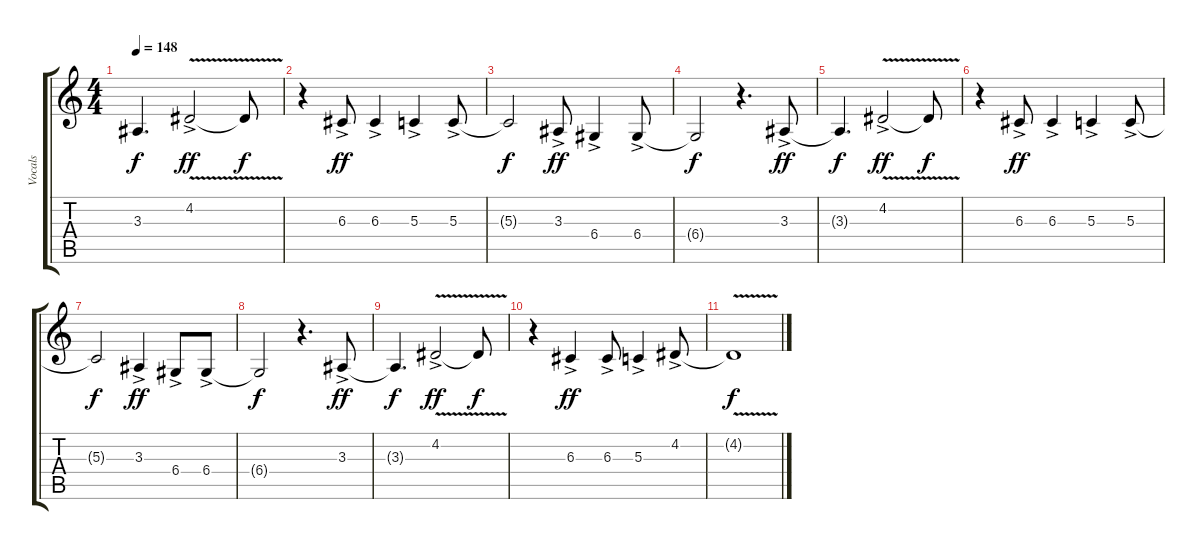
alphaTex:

\track ("Vocals" "Vocals") {instrument synthvoice}
\staff {score tabs}
\tuning (E4 B3 G3 D3 A2 E2) {hide}
\ts (4 4)
\tempo 148
\clef g2
\ks c
3.3{t}.4{d dy f} 4.2{v ac}.2{dy ff} 4.2{t}.8{dy f} |
r.4 6.3{ac}.8{dy ff} 6.3{ac}.4 5.3{ac}.4 5.3{ac}.8 |
5.3{t}.2{dy f} 3.3{ac}.8{dy ff} 6.4{ac}.4 6.4{ac}.8 |
6.4{t}.2{dy f} r.4{d} 3.3{ac}.8{dy ff} |
3.3{t}.4{d dy f} 4.2{v ac}.2{dy ff} 4.2{t}.8{dy f} |
r.4 6.3{ac}.8{dy ff} 6.3{ac}.4 5.3{ac}.4 5.3{ac}.8 |
5.3{t}.2{dy f} 3.3{ac}.4{dy ff} 6.4{ac}.8 6.4{ac}.8 |
6.4{t}.2{dy f} r.4{d} 3.3{ac}.8{dy ff} |
3.3{t}.4{d dy f} 4.2{v ac}.2{dy ff} 4.2{t}.8{dy f} |
r.4 6.3{ac}.4{dy ff} 6.3{ac}.8 5.3{ac}.4 4.2{ac}.8 |
4.2{v t}.1{dy f}
